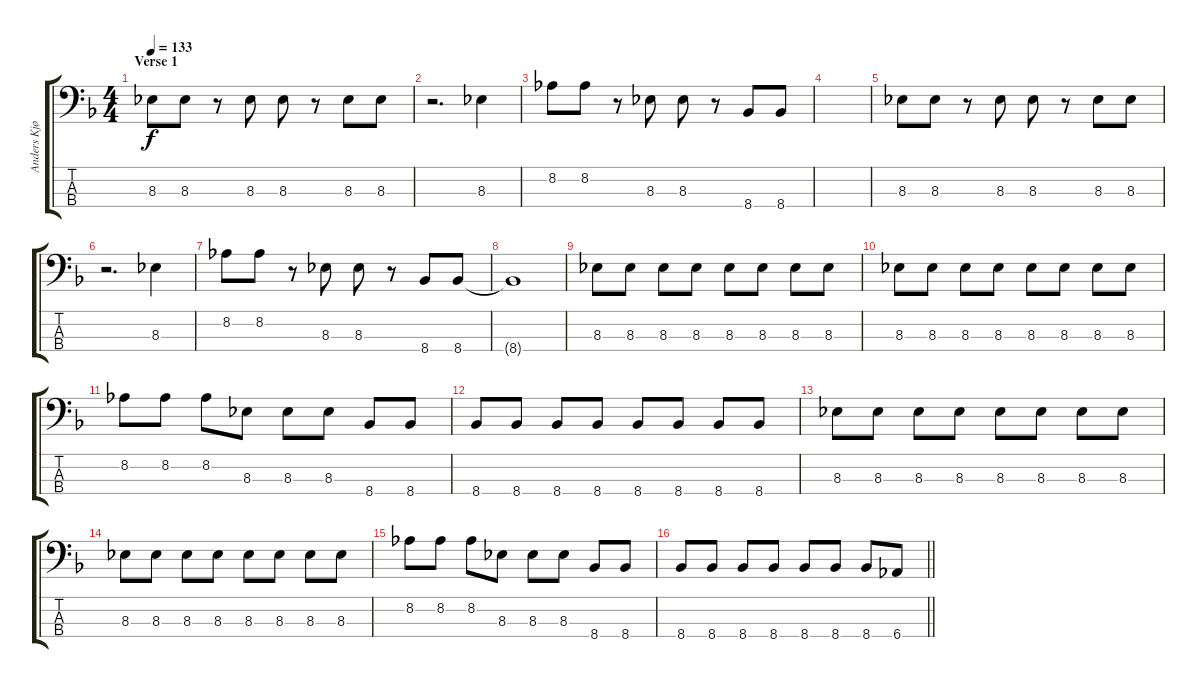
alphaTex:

\track ("Anders Kjølholm" "Anders Kjø") {instrument electricbassfinger}
\staff {score tabs}
\tuning (F2 C2 G1 D1) {hide}
\ts (4 4)
\section ("" "Verse 1")
\tempo 133
\clef f4
\ks f
8.3.8{dy f} 8.3.8 r.8 8.3.8 8.3.8 r.8 8.3.8 8.3.8 |
r.2{d} 8.3.4 |
8.2.8 8.2.8 r.8 8.3.8 8.3.8 r.8 8.4.8 8.4.8 |
|
8.3.8 8.3.8 r.8 8.3.8 8.3.8 r.8 8.3.8 8.3.8 |
r.2{d} 8.3.4 |
8.2.8 8.2.8 r.8 8.3.8 8.3.8 r.8 8.4.8 8.4.8 |
8.4{t}.1 |
8.3.8 8.3.8 8.3.8 8.3.8 8.3.8 8.3.8 8.3.8 8.3.8 |
8.3.8 8.3.8 8.3.8 8.3.8 8.3.8 8.3.8 8.3.8 8.3.8 |
8.2.8 8.2.8 8.2.8 8.3.8 8.3.8 8.3.8 8.4.8 8.4.8 |
8.4.8 8.4.8 8.4.8 8.4.8 8.4.8 8.4.8 8.4.8 8.4.8 |
8.3.8 8.3.8 8.3.8 8.3.8 8.3.8 8.3.8 8.3.8 8.3.8 |
8.3.8 8.3.8 8.3.8 8.3.8 8.3.8 8.3.8 8.3.8 8.3.8 |
8.2.8 8.2.8 8.2.8 8.3.8 8.3.8 8.3.8 8.4.8 8.4.8 |
\barLineRight lightlight
8.4.8 8.4.8 8.4.8 8.4.8 8.4.8 8.4.8 8.4.8 6.4.8
